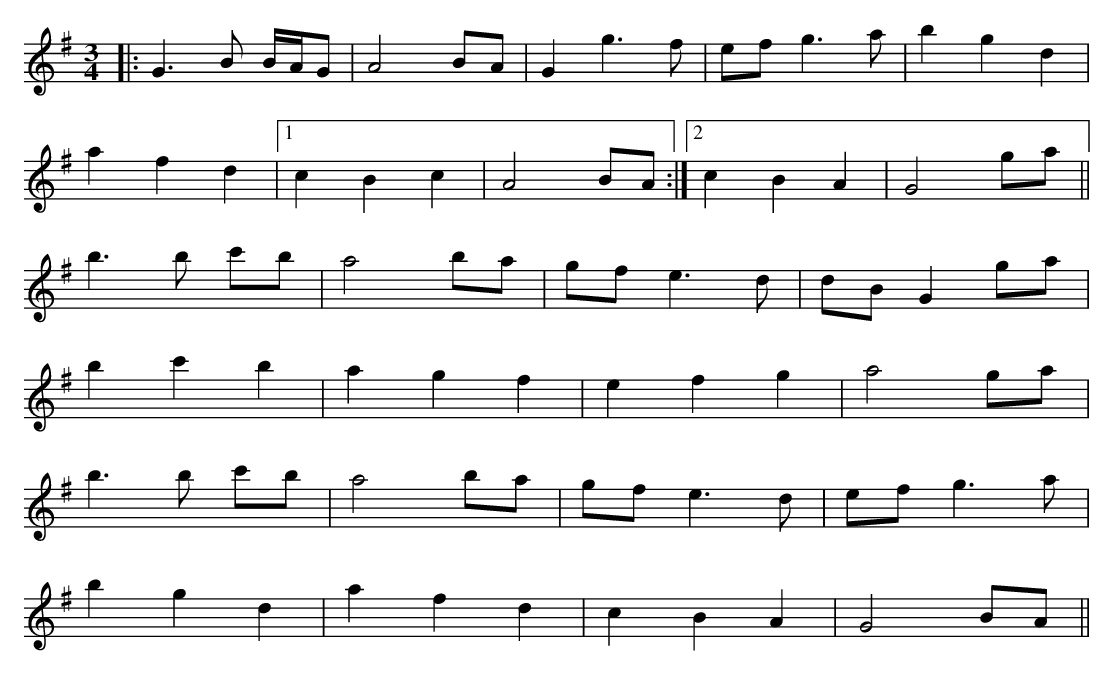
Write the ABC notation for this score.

X:1
M:3/4
K:G
|:G3B B/A/G|A4 BA|G2 g3 f|ef g3a|b2 g2 d2|
a2 f2 d2|1 c2 B2 c2|A4 BA:|2 c2 B2 A2|G4 ga||
b3b c'b|a4 ba|gf e3d|dB G2 ga|
b2 c'2 b2|a2 g2 f2|e2 f2 g2|a4 ga|
b3b c'b|a4 ba|gf e3d|ef g3a|
b2 g2 d2|a2 f2 d2|c2 B2 A2|G4 BA||
